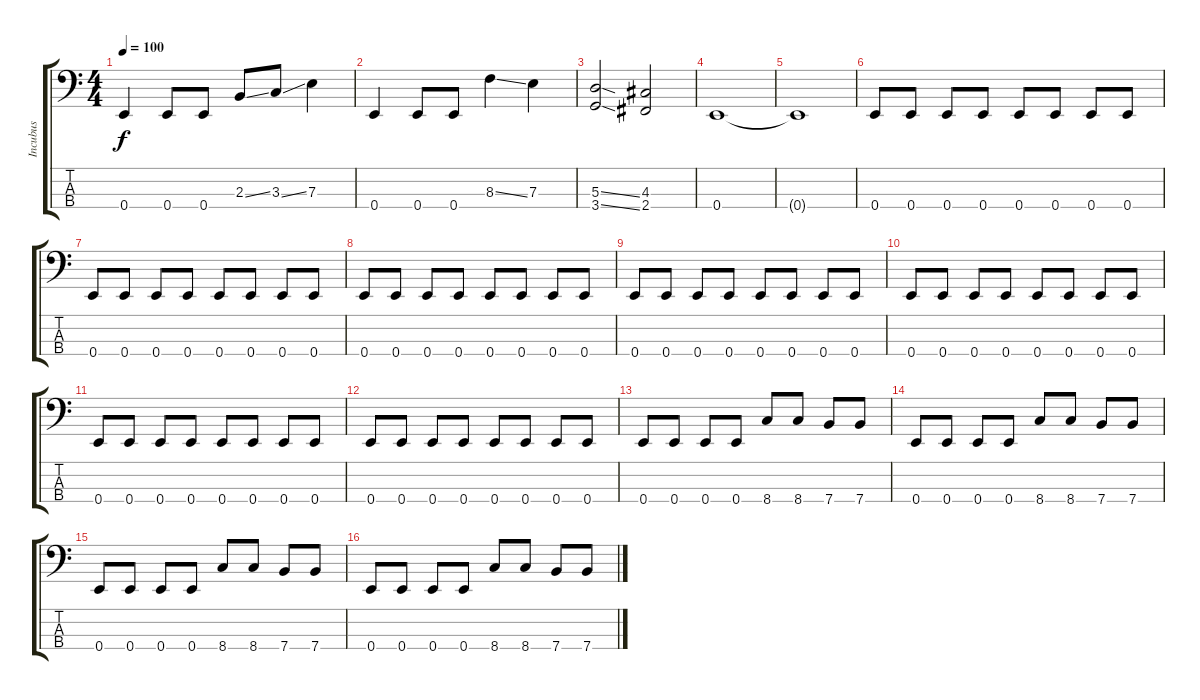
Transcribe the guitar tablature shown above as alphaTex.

\track ("Incubus " "Incubus ") {instrument acousticbass}
\staff {score tabs}
\tuning (G2 D2 A1 E1) {hide}
\ts (4 4)
\tempo 100
\clef f4
\ks c
0.4.4{dy f} 0.4.8 0.4.8 2.3{ss}.8 3.3{ss}.8 7.3.4 |
0.4.4 0.4.8 0.4.8 8.3{ss}.4 7.3.4 |
(5.3{ss} 3.4{ss}).2 (4.3 2.4).2 |
0.4.1 |
0.4{t}.1 |
0.4.8 0.4.8 0.4.8 0.4.8 0.4.8 0.4.8 0.4.8 0.4.8 |
0.4.8 0.4.8 0.4.8 0.4.8 0.4.8 0.4.8 0.4.8 0.4.8 |
0.4.8 0.4.8 0.4.8 0.4.8 0.4.8 0.4.8 0.4.8 0.4.8 |
0.4.8 0.4.8 0.4.8 0.4.8 0.4.8 0.4.8 0.4.8 0.4.8 |
0.4.8 0.4.8 0.4.8 0.4.8 0.4.8 0.4.8 0.4.8 0.4.8 |
0.4.8 0.4.8 0.4.8 0.4.8 0.4.8 0.4.8 0.4.8 0.4.8 |
0.4.8 0.4.8 0.4.8 0.4.8 0.4.8 0.4.8 0.4.8 0.4.8 |
0.4.8 0.4.8 0.4.8 0.4.8 8.4.8 8.4.8 7.4.8 7.4.8 |
0.4.8 0.4.8 0.4.8 0.4.8 8.4.8 8.4.8 7.4.8 7.4.8 |
0.4.8 0.4.8 0.4.8 0.4.8 8.4.8 8.4.8 7.4.8 7.4.8 |
0.4.8 0.4.8 0.4.8 0.4.8 8.4.8 8.4.8 7.4.8 7.4.8
